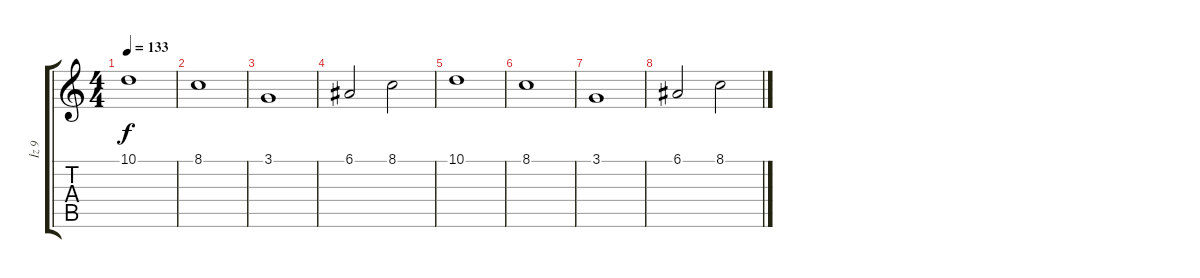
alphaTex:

\track ("İz 9" "İz 9") {instrument pad2warm}
\staff {score tabs}
\tuning (E4 B3 G3 D3 A2 E2) {hide}
\ts (4 4)
\tempo 133
\clef g2
\ks c
10.1.1{dy f} |
8.1.1 |
3.1.1 |
6.1.2 8.1.2 |
10.1.1 |
8.1.1 |
3.1.1 |
6.1.2 8.1.2
